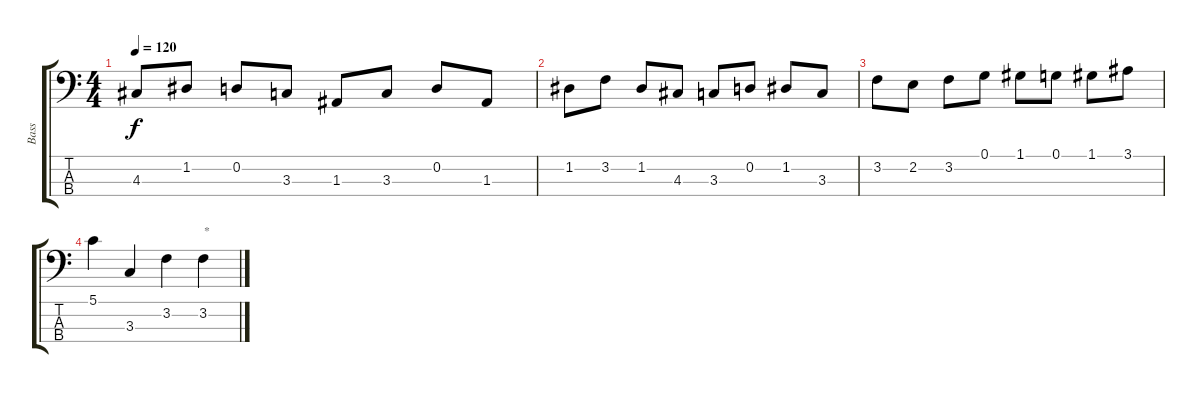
\track ("Bass" "Bass") {instrument electricbasspick}
\staff {score tabs}
\tuning (G2 D2 A1 E1) {hide}
\ts (4 4)
\tempo 120
\clef f4
\ks c
4.3.8{dy f} 1.2.8 0.2.8 3.3.8 1.3.8 3.3.8 0.2.8 1.3.8 |
1.2.8 3.2.8 1.2.8 4.3.8 3.3.8 0.2.8 1.2.8 3.3.8 |
3.2.8 2.2.8 3.2.8 0.1.8 1.1.8 0.1.8 1.1.8 3.1.8 |
5.1.4 3.3.4 3.2.4 3.2.4{txt "*"}
